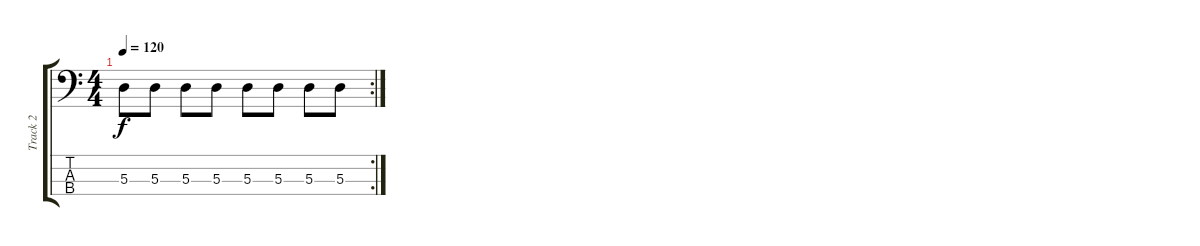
\track ("Track 2" "Track 2") {instrument electricbassfinger}
\staff {score tabs}
\tuning (G2 D2 A1 E1) {hide}
\rc 2
\ts (4 4)
\tempo 120
\clef f4
\ks c
5.3.8{dy f} 5.3.8 5.3.8 5.3.8 5.3.8 5.3.8 5.3.8 5.3.8
